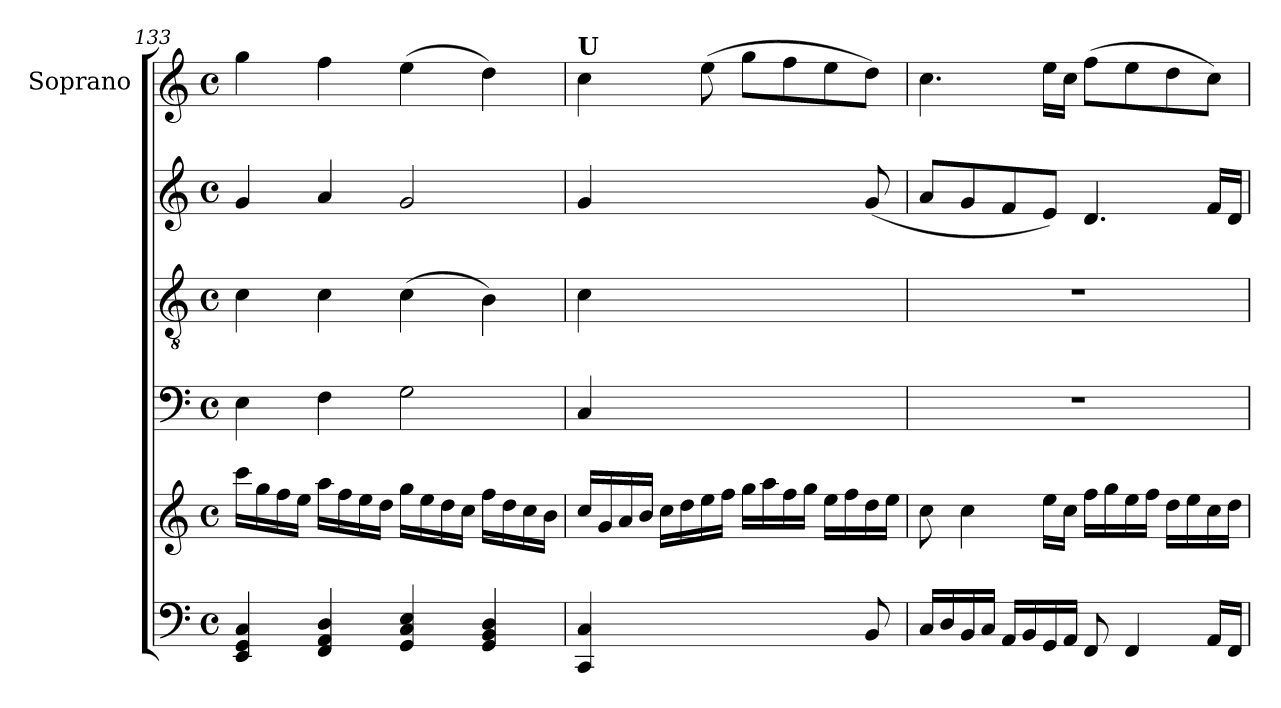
**kern	**kern	**kern	**kern	**kern	**kern
*part6	*part5	*part4	*part3	*part2	*part1
*staff6	*staff5	*staff4	*staff3	*staff2	*staff1
*	*	*	*	*	*I"Soprano
*clefF4	*clefG2	*clefF4	*clefGv2	*clefG2	*clefG2
*k[]	*k[]	*k[]	*k[]	*k[]	*k[]
*C:	*C:	*C:	*C:	*C:	*C:
*M4/4	*M4/4	*M4/4	*M4/4	*M4/4	*M4/4
*met(c)	*met(c)	*met(c)	*met(c)	*met(c)	*met(c)
=133	=133	=133	=133	=133	=133
4EE/ 4GG/ 4C/	16ccc\LL	4E\	4c\	4g/	4gg\
.	16gg\	.	.	.	.
.	16ff\	.	.	.	.
.	16ee\JJ	.	.	.	.
4FF/ 4AA/ 4D/	16aa\LL	4F\	4c\	4a/	4ff\
.	16ff\	.	.	.	.
.	16ee\	.	.	.	.
.	16dd\JJ	.	.	.	.
4GG/ 4C/ 4E/	16gg\LL	2G\	(>4c\	2g/	(>4ee\
.	16ee\	.	.	.	.
.	16dd\	.	.	.	.
.	16cc\JJ	.	.	.	.
4GG/ 4BB/ 4D/	16ff\LL	.	4B\)	.	4dd\)
.	16dd\	.	.	.	.
.	16cc\	.	.	.	.
.	16b\JJ	.	.	.	.
=134	=134	=134	=134	=134	=134
!	!	!	!	!	!LO:TX:a:B:t=U
4CC/ 4C/	16cc/LL	4C/	4c\	4g/	4cc\
.	16g/	.	.	.	.
.	16a/	.	.	.	.
.	16b/JJ	.	.	.	.
2ryy	16cc\LL	2.ryy	2.ryy	2ryy	8ryy
.	16dd\	.	.	.	.
.	16ee\	.	.	.	(>8ee\
.	16ff\JJ	.	.	.	.
.	16gg\LL	.	.	.	8gg\L
.	16aa\	.	.	.	.
.	16ff\	.	.	.	8ff\
.	16gg\JJ	.	.	.	.
8ryy	16ee\LL	.	.	8ryy	8ee\
.	16ff\	.	.	.	.
8BB/	16dd\	.	.	(<8g/	8dd\J)
.	16ee\JJ	.	.	.	.
!!LO:LB:g=z
=135	=135	=135	=135	=135	=135
16C/LL	8cc\	1r	1r	8a/L	4.cc\
16D/	.	.	.	.	.
16BB/	4cc\	.	.	8g/	.
16C/JJ	.	.	.	.	.
16AA/LL	.	.	.	8f/	.
16BB/	.	.	.	.	.
16GG/	16ee\LL	.	.	8e/J)	16ee\LL
16AA/JJ	16cc\JJ	.	.	.	16cc\JJ
8FF/	16ff\LL	.	.	4.d/	(>8ff\L
.	16gg\	.	.	.	.
4FF/	16ee\	.	.	.	8ee\
.	16ff\JJ	.	.	.	.
.	16dd\LL	.	.	.	8dd\
.	16ee\	.	.	.	.
16AA/LL	16cc\	.	.	16f/LL	8cc\J)
16FF/JJ	16dd\JJ	.	.	16d/JJ	.
=	=	=	=	=	=
*-	*-	*-	*-	*-	*-
